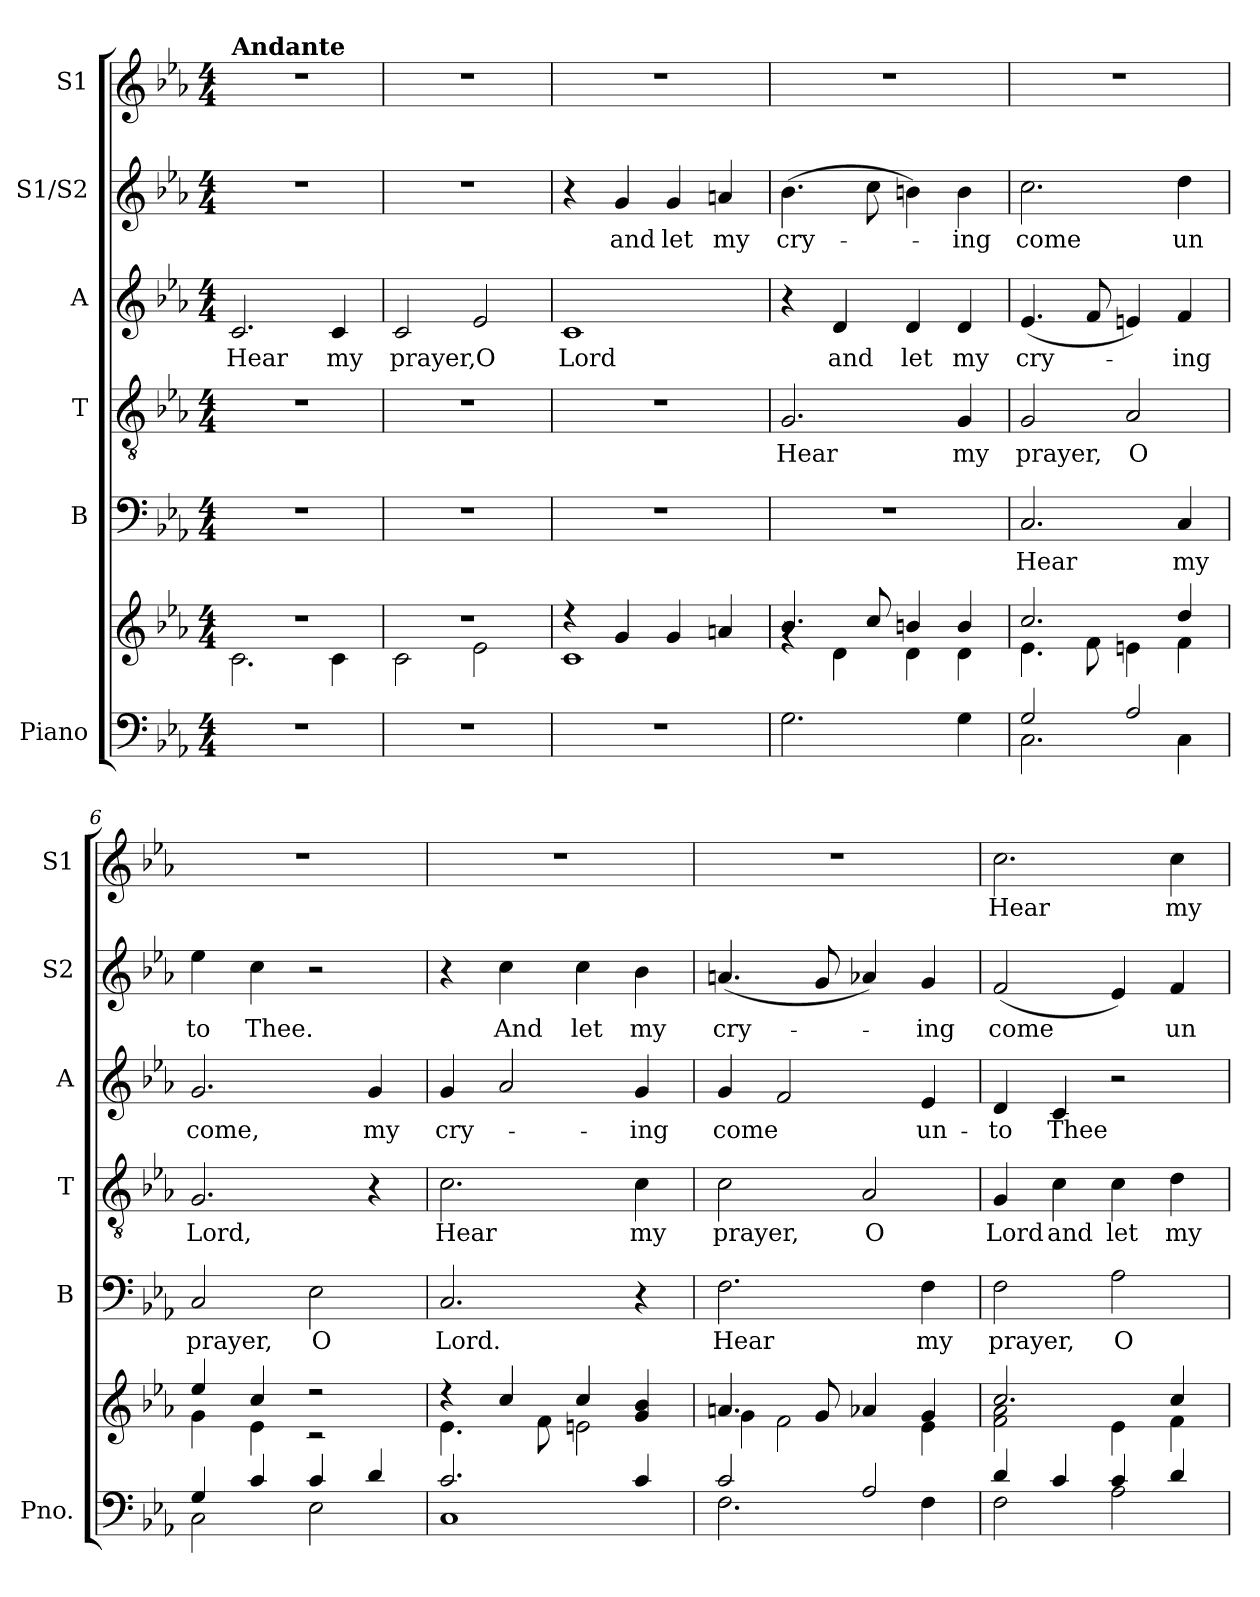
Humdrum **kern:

**kern	**kern	**kern	**text	**kern	**text	**kern	**text	**kern	**text	**kern	**text
*part6	*part6	*part5	*part5	*part4	*part4	*part3	*part3	*part2	*part2	*part1	*part1
*staff7	*staff6	*staff5	*staff5	*staff4	*staff4	*staff3	*staff3	*staff2	*staff2	*staff1	*staff1
*I"Piano	*	*I"B	*	*I"T	*	*I"A	*	*I"S1/S2	*	*I"S1	*
*I'Pno.	*	*I'B	*	*I'T	*	*I'A	*	*I'S2	*	*I'S1	*
*clefF4	*clefG2	*clefF4	*	*clefGv2	*	*clefG2	*	*clefG2	*	*clefG2	*
*k[b-e-a-]	*k[b-e-a-]	*k[b-e-a-]	*	*k[b-e-a-]	*	*k[b-e-a-]	*	*k[b-e-a-]	*	*k[b-e-a-]	*
*M4/4	*M4/4	*M4/4	*	*M4/4	*	*M4/4	*	*M4/4	*	*M4/4	*
=1	=1	=1	=1	=1	=1	=1	=1	=1	=1	=1	=1
*	*^	*	*	*	*	*	*	*	*	*	*
!	!	!	!	!	!	!	!	!	!	!	!LO:TX:a:B:t=Andante	!
1r	1r	2.c\	1r	.	1r	.	2.c/	Hear	1r	.	1r	.
.	.	4c\	.	.	.	.	4c/	my	.	.	.	.
=2	=2	=2	=2	=2	=2	=2	=2	=2	=2	=2	=2	=2
1r	1r	2c\	1r	.	1r	.	2c/	prayer,	1r	.	1r	.
.	.	2e-\	.	.	.	.	2e-/	O	.	.	.	.
=3	=3	=3	=3	=3	=3	=3	=3	=3	=3	=3	=3	=3
1r	4r	1c	1r	.	1r	.	1c	Lord	4r	.	1r	.
.	4g/	.	.	.	.	.	.	.	4g/	and	.	.
.	4g/	.	.	.	.	.	.	.	4g/	let	.	.
.	4an/	.	.	.	.	.	.	.	4an/	my	.	.
=4	=4	=4	=4	=4	=4	=4	=4	=4	=4	=4	=4	=4
2.G\	4.b-/	4rg	1r	.	2.G/	Hear	4r	.	(4.b-\	cry-	1r	.
.	.	4d\	.	.	.	.	4d/	and	.	.	.	.
.	8cc/	.	.	.	.	.	.	.	8cc\	.	.	.
.	4bn/	4d\	.	.	.	.	4d/	let	4bn\)	.	.	.
4G\	4b/	4d\	.	.	4G/	my	4d/	my	4b\	-ing	.	.
=5	=5	=5	=5	=5	=5	=5	=5	=5	=5	=5	=5	=5
*^	*	*	*	*	*	*	*	*	*	*	*	*
2G/	2.C\	2.cc/	4.e-\	2.C/	Hear	2G/	prayer,	(4.e-/	cry-	2.cc\	come	1r	.
.	.	.	8f\	.	.	.	.	8f/	.	.	.	.	.
2A-/	.	.	4en\	.	.	2A-/	O	4en/)	.	.	.	.	.
.	4C\	4dd/	4f\	4C/	my	.	.	4f/	-ing	4dd\	un	.	.
=6	=6	=6	=6	=6	=6	=6	=6	=6	=6	=6	=6	=6	=6
4G/	2C\	4ee-/	4g\	2C/	prayer,	2.G/	Lord,	2.g/	come,	4ee-\	to	1r	.
4c/	.	4cc/	4e-\	.	.	.	.	.	.	4cc\	Thee.	.	.
4c/	2E-\	2r	2r	2E-\	O	.	.	.	.	2r	.	.	.
4d/	.	.	.	.	.	4r	.	4g/	my	.	.	.	.
=7	=7	=7	=7	=7	=7	=7	=7	=7	=7	=7	=7	=7	=7
2.c/	1C	4r	4.e-\	2.C/	Lord.	2.c\	Hear	4g/	cry-	4r	.	1r	.
.	.	4cc/	.	.	.	.	.	2a-/	.	4cc\	And	.	.
.	.	.	8f\	.	.	.	.	.	.	.	.	.	.
.	.	4cc/	2en\	.	.	.	.	.	.	4cc\	let	.	.
4c/	.	4g/ 4b-/	.	4r	.	4c\	my	4g/	-ing	4b-\	my	.	.
=8	=8	=8	=8	=8	=8	=8	=8	=8	=8	=8	=8	=8	=8
2c/	2.F\	4.an/	4g\	2.F\	Hear	2c\	prayer,	4g/	come	(4.an/	cry-	1r	.
.	.	.	2f\	.	.	.	.	2f/	.	.	.	.	.
.	.	8g/	.	.	.	.	.	.	.	8g/	.	.	.
2A-/	.	4a-X/	.	.	.	2A-/	O	.	.	4a-X/)	.	.	.
.	4F\	4g/	4e-\	4F\	my	.	.	4e-/	un-	4g/	-ing	.	.
!!LO:LB:g=z
=9	=9	=9	=9	=9	=9	=9	=9	=9	=9	=9	=9	=9	=9
4d/	2F\	2.cc/	2f\ 2a-\	2F\	prayer,	4G/	Lord	4d/	-to	(2f/	come	2.cc\	Hear
4c/	.	.	.	.	.	4c\	and	4c/	Thee	.	.	.	.
4c/	2A-\	.	4e-\	2A-\	O	4c\	let	2r	.	4e-/)	.	.	.
4d/	.	4cc/	4f\	.	.	4d\	my	.	.	4f/	un-	4cc\	my
*v	*v	*	*	*	*	*	*	*	*	*	*	*	*
*	*v	*v	*	*	*	*	*	*	*	*	*	*
=	=	=	=	=	=	=	=	=	=	=	=
*-	*-	*-	*-	*-	*-	*-	*-	*-	*-	*-	*-
